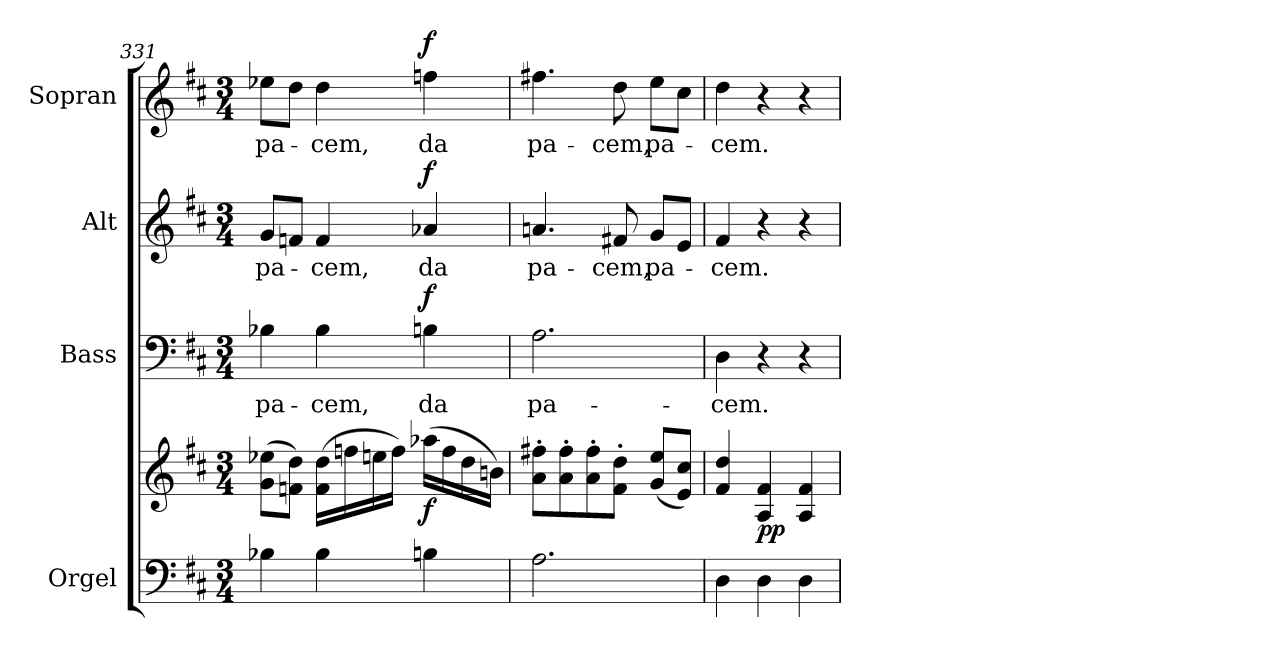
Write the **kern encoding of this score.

**kern	**kern	**dynam	**kern	**text	**dynam	**kern	**text	**dynam	**kern	**text	**dynam
*part4	*part4	*part4	*part3	*part3	*part3	*part2	*part2	*part2	*part1	*part1	*part1
*staff5	*staff4	*staff4/5	*staff3	*staff3	*staff3	*staff2	*staff2	*staff2	*staff1	*staff1	*staff1
*I"Orgel	*	*	*I"Bass	*	*	*I"Alt	*	*	*I"Sopran	*	*
*	*	*	*I'B.	*	*	*I'A.	*	*	*I'S.	*	*
*clefF4	*clefG2	*	*clefF4	*	*	*clefG2	*	*	*clefG2	*	*
*k[f#c#]	*k[f#c#]	*	*k[f#c#]	*	*	*k[f#c#]	*	*	*k[f#c#]	*	*
*D:	*D:	*	*D:	*	*	*D:	*	*	*D:	*	*
*M3/4	*M3/4	*	*M3/4	*	*	*M3/4	*	*	*M3/4	*	*
=331	=331	=331	=331	=331	=331	=331	=331	=331	=331	=331	=331
!	!	!	!	!LO:LY:b	!	!	!LO:LY:b	!	!	!LO:LY:b	!
4B-X\	(>8g\ 8ee-X\L	.	4B-X\	pa-	.	8g/L	pa-	.	8ee-X\L	pa-	.
.	8fn\ 8dd\J)	.	.	.	.	8fn/J	.	.	8dd\J	.	.
!	!	!	!	!LO:LY:b	!	!	!LO:LY:b	!	!	!LO:LY:b	!
4B-\	(>16f\ 16dd\LL	.	4B-\	-cem,	.	4f/	-cem,	.	4dd\	-cem,	.
.	16ffn\	.	.	.	.	.	.	.	.	.	.
.	16een\	.	.	.	.	.	.	.	.	.	.
.	16ff\JJ)	.	.	.	.	.	.	.	.	.	.
!	!	!LO:DY:b	!	!LO:LY:b	!LO:DY:a	!	!LO:LY:b	!LO:DY:a	!	!LO:LY:b	!LO:DY:a
4Bn\	(>16aa-X\LL	f	4Bn\	da	f	4a-X/	da	f	4ffn\	da	f
.	16ff\	.	.	.	.	.	.	.	.	.	.
.	16dd\	.	.	.	.	.	.	.	.	.	.
.	16bn\JJ)	.	.	.	.	.	.	.	.	.	.
=332	=332	=332	=332	=332	=332	=332	=332	=332	=332	=332	=332
!	!	!	!	!LO:LY:b	!	!	!LO:LY:b	!	!	!LO:LY:b	!
2.A\	8a\'> 8ff#X\'>L	.	2.A\	pa-	.	4.an/	pa-	.	4.ff#X\	pa-	.
.	8a\'> 8ff#\'>	.	.	.	.	.	.	.	.	.	.
.	8a\'> 8ff#\'>	.	.	.	.	.	.	.	.	.	.
!	!	!	!	!	!	!	!LO:LY:b	!	!	!LO:LY:b	!
.	8f#\'> 8dd\'>J	.	.	.	.	8f#X/	-cem,	.	8dd\	-cem,	.
!	!	!	!	!	!	!	!LO:LY:b	!	!	!LO:LY:b	!
.	(<8g/ 8ee/L	.	.	.	.	8g/L	pa-	.	8ee\L	pa-	.
.	8e/ 8cc#/J)	.	.	.	.	8e/J	.	.	8cc#\J	.	.
=333	=333	=333	=333	=333	=333	=333	=333	=333	=333	=333	=333
!	!	!	!	!LO:LY:b	!	!	!LO:LY:b	!	!	!LO:LY:b	!
4D\	4f#/ 4dd/	.	4D\	-cem.	.	4f#/	-cem.	.	4dd\	-cem.	.
!	!	!LO:DY:b	!	!	!	!	!	!	!	!	!
4D\	4A/ 4f#/	pp	4r	.	.	4r	.	.	4r	.	.
4D\	4A/ 4f#/	.	4r	.	.	4r	.	.	4r	.	.
=	=	=	=	=	=	=	=	=	=	=	=
*-	*-	*-	*-	*-	*-	*-	*-	*-	*-	*-	*-
